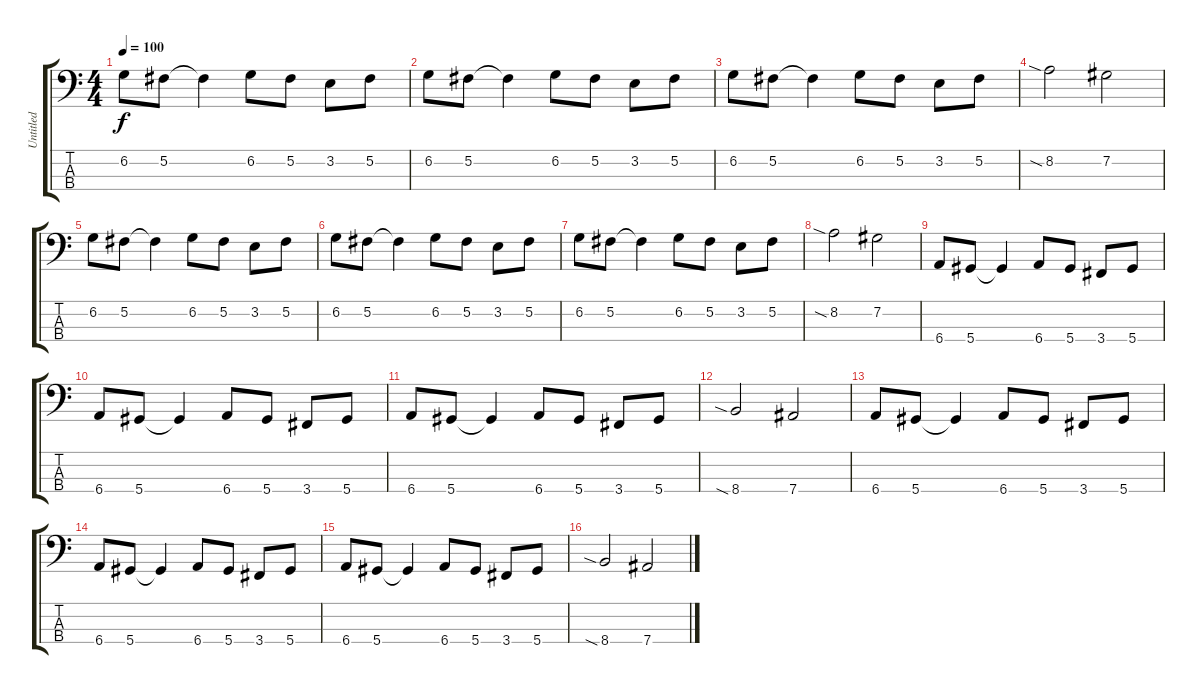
\track ("Untitled" "Untitled") {instrument electricbassfinger}
\staff {score tabs}
\tuning (Gb2 Db2 Ab1 Eb1) {hide}
\ts (4 4)
\tempo 100
\clef f4
\ks c
6.2.8{dy f instrument electricbassfinger} 5.2.8 5.2{t}.4 6.2.8 5.2.8 3.2.8 5.2.8 |
6.2.8 5.2.8 5.2{t}.4 6.2.8 5.2.8 3.2.8 5.2.8 |
6.2.8 5.2.8 5.2{t}.4 6.2.8 5.2.8 3.2.8 5.2.8 |
8.2{sia}.2 7.2.2 |
6.2.8 5.2.8 5.2{t}.4 6.2.8 5.2.8 3.2.8 5.2.8 |
6.2.8 5.2.8 5.2{t}.4 6.2.8 5.2.8 3.2.8 5.2.8 |
6.2.8 5.2.8 5.2{t}.4 6.2.8 5.2.8 3.2.8 5.2.8 |
8.2{sia}.2 7.2.2 |
6.4.8 5.4.8 5.4{t}.4 6.4.8 5.4.8 3.4.8 5.4.8 |
6.4.8 5.4.8 5.4{t}.4 6.4.8 5.4.8 3.4.8 5.4.8 |
6.4.8 5.4.8 5.4{t}.4 6.4.8 5.4.8 3.4.8 5.4.8 |
8.4{sia}.2 7.4.2 |
6.4.8 5.4.8 5.4{t}.4 6.4.8 5.4.8 3.4.8 5.4.8 |
6.4.8 5.4.8 5.4{t}.4 6.4.8 5.4.8 3.4.8 5.4.8 |
6.4.8 5.4.8 5.4{t}.4 6.4.8 5.4.8 3.4.8 5.4.8 |
8.4{sia}.2 7.4.2
